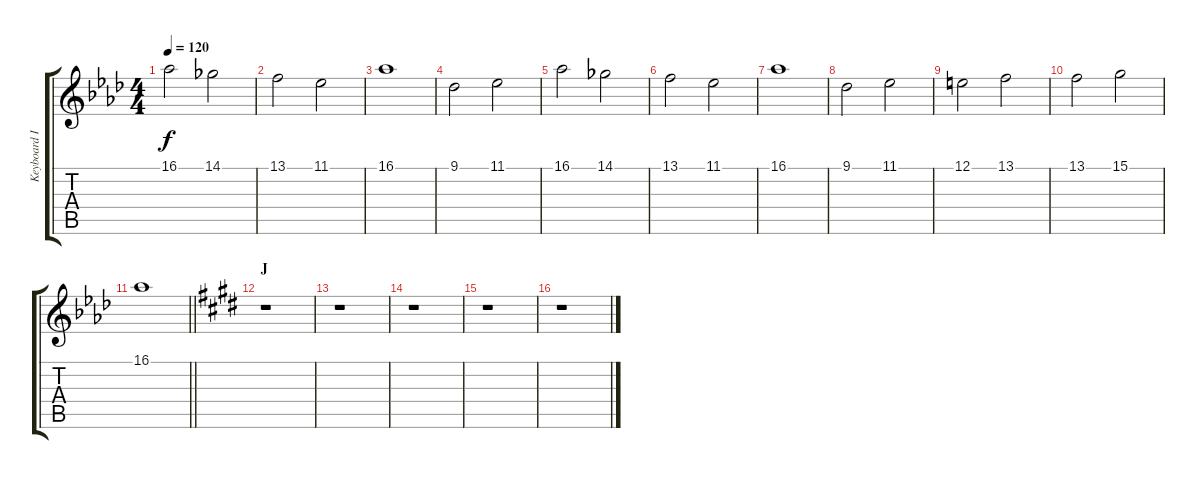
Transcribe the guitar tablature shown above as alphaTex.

\track ("Keyboard IV" "Keyboard I") {instrument tubularbells}
\staff {score tabs}
\tuning (E4 B3 G3 D3 A2 E2) {hide}
\ts (4 4)
\tempo 120
\clef g2
\ks ab
16.1.2{dy f} 14.1.2 |
13.1.2 11.1.2 |
16.1.1 |
9.1.2 11.1.2 |
16.1.2 14.1.2 |
13.1.2 11.1.2 |
16.1.1 |
9.1.2 11.1.2 |
12.1.2 13.1.2 |
13.1.2 15.1.2 |
\barLineRight lightlight
16.1.1 |
\section ("" "J")
\ks e
r.1 |
r.1 |
r.1 |
r.1 |
r.1
